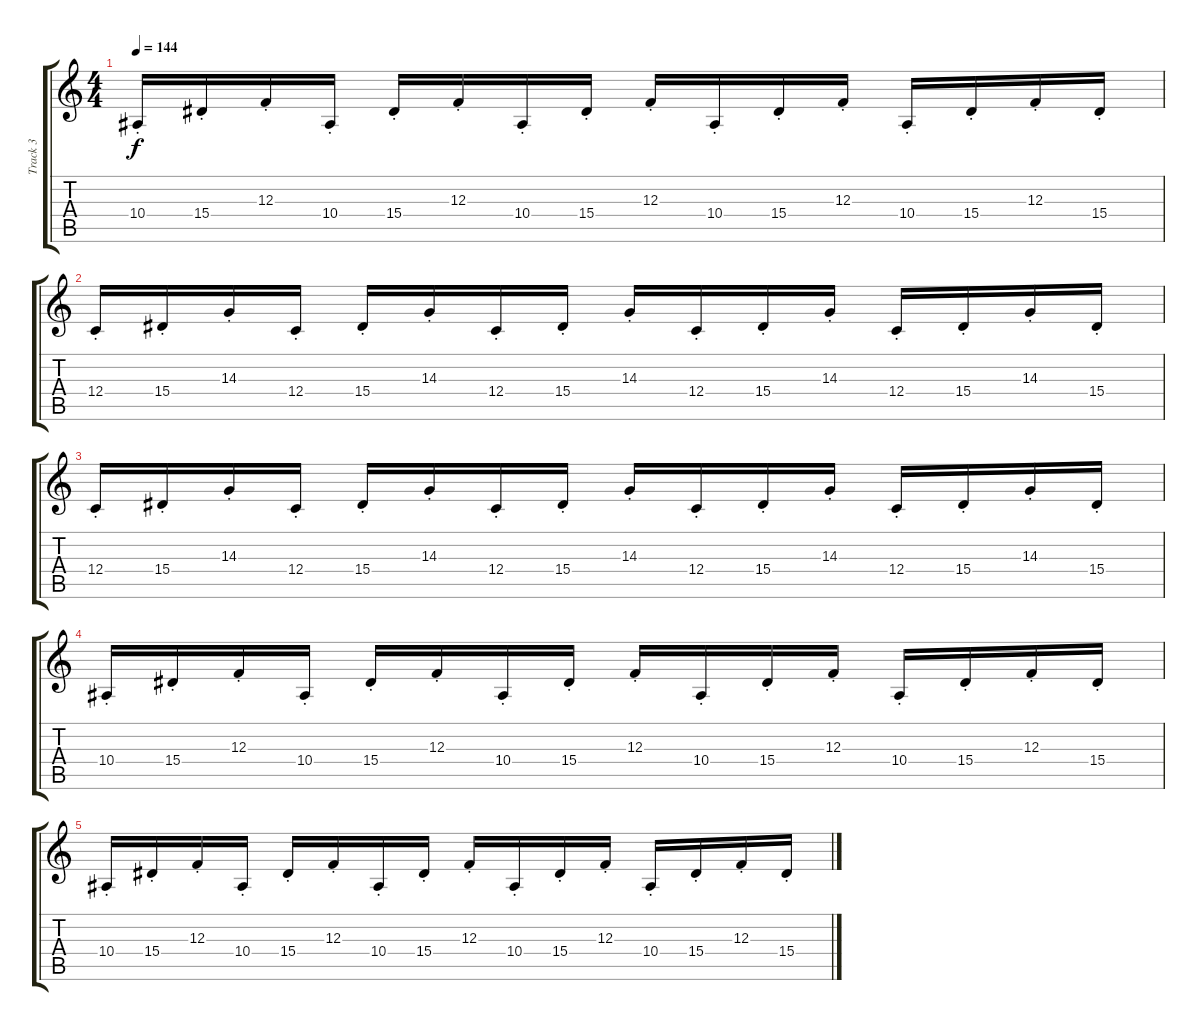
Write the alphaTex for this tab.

\track ("Track 3" "Track 3") {instrument electricpiano1}
\staff {score tabs}
\tuning (D4 A3 F3 C3 G2 C2) {hide}
\ts (4 4)
\tempo 144
\clef g2
\ks c
10.4{st}.16{dy f} 15.4{st}.16 12.3{st}.16 10.4{st}.16 15.4{st}.16 12.3{st}.16 10.4{st}.16 15.4{st}.16 12.3{st}.16 10.4{st}.16 15.4{st}.16 12.3{st}.16 10.4{st}.16 15.4{st}.16 12.3{st}.16 15.4{st}.16 |
12.4{st}.16 15.4{st}.16 14.3{st}.16 12.4{st}.16 15.4{st}.16 14.3{st}.16 12.4{st}.16 15.4{st}.16 14.3{st}.16 12.4{st}.16 15.4{st}.16 14.3{st}.16 12.4{st}.16 15.4{st}.16 14.3{st}.16 15.4{st}.16 |
12.4{st}.16 15.4{st}.16 14.3{st}.16 12.4{st}.16 15.4{st}.16 14.3{st}.16 12.4{st}.16 15.4{st}.16 14.3{st}.16 12.4{st}.16 15.4{st}.16 14.3{st}.16 12.4{st}.16 15.4{st}.16 14.3{st}.16 15.4{st}.16 |
10.4{st}.16 15.4{st}.16 12.3{st}.16 10.4{st}.16 15.4{st}.16 12.3{st}.16 10.4{st}.16 15.4{st}.16 12.3{st}.16 10.4{st}.16 15.4{st}.16 12.3{st}.16 10.4{st}.16 15.4{st}.16 12.3{st}.16 15.4{st}.16 |
10.4{st}.16 15.4{st}.16 12.3{st}.16 10.4{st}.16 15.4{st}.16 12.3{st}.16 10.4{st}.16 15.4{st}.16 12.3{st}.16 10.4{st}.16 15.4{st}.16 12.3{st}.16 10.4{st}.16 15.4{st}.16 12.3{st}.16 15.4{st}.16
